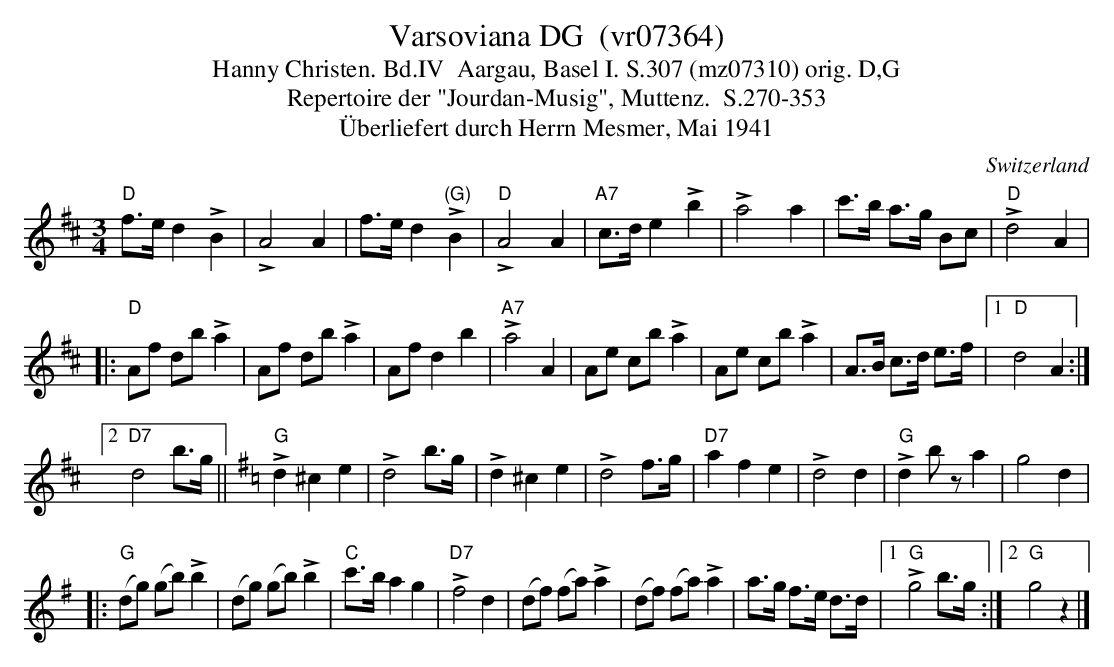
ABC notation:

X:1
T:Varsoviana DG  (vr07364)
T:Hanny Christen. Bd.IV  Aargau, Basel I. S.307 (mz07310) orig. D,G
T: Repertoire der "Jourdan-Musig", Muttenz.  S.270-353
T:Überliefert durch Herrn Mesmer, Mai 1941
M:3/4
L:1/8
O:Switzerland
K:D major
"D"f>e d2!>!B2 | !>!A4A2 | f>e d2!>!"(G)"B2 | !>!"D"A4A2 | "A7"c>d e2!>!b2 | !>!a4a2 | c'>b a>g Bc | !>!"D"d4A2 |
|: "D"Af db !>!a2 | Af db !>!a2 | Af d2b2 | !>!"A7"a4A2 | Ae cb !>!a2 | Ae cb !>!a2 | A>B c>d e>f |1 "D"d4A2 :|2
"D7"d4b>g || [K:G] !>!"G"d2^c2e2 | !>!d4b>g | !>!d2^c2e2 | !>!d4f>g | "D7"a2f2e2 | !>!d4d2 | !>!"G"d2bza2 | g4d2 |
|: ("G"dg) (gb)!>!b2 | (dg) (gb) !>!b2 | "C"c'>b a2g2 | !>!"D7"f4d2 | (df) (fa)!>!a2 | (df) (fa) !>!a2 | a>g f>e d>d |1 !>!"G"g4b>g :|2 "G"g4z2 |]
